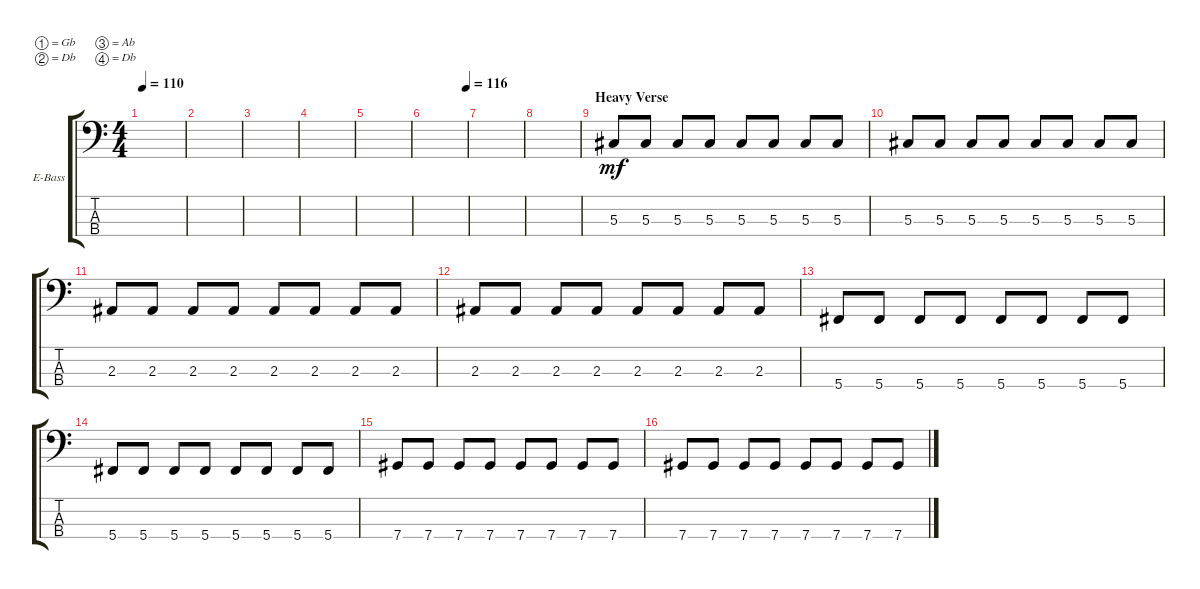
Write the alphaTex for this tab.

\defaultSystemsLayout 4
\bracketExtendMode groupsimilarinstruments
\firstSystemTrackNameOrientation horizontal
\otherSystemsTrackNameOrientation horizontal
\track ("Electric Bass" "E-Bass") {instrument electricbassfinger}
\staff {score tabs}
\tuning (Gb2 Db2 Ab1 Db1)
\ts (4 4)
\tempo 110
\clef f4
\ks c
|
|
|
|
|
\tempo (116 1)
|
|
|
\section ("" "Heavy Verse")
5.3.8{dy mf} 5.3.8 5.3.8 5.3.8 5.3.8 5.3.8 5.3.8 5.3.8 |
5.3.8 5.3.8 5.3.8 5.3.8 5.3.8 5.3.8 5.3.8 5.3.8 |
2.3.8 2.3.8 2.3.8 2.3.8 2.3.8 2.3.8 2.3.8 2.3.8 |
2.3.8 2.3.8 2.3.8 2.3.8 2.3.8 2.3.8 2.3.8 2.3.8 |
5.4.8 5.4.8 5.4.8 5.4.8 5.4.8 5.4.8 5.4.8 5.4.8 |
5.4.8 5.4.8 5.4.8 5.4.8 5.4.8 5.4.8 5.4.8 5.4.8 |
7.4.8 7.4.8 7.4.8 7.4.8 7.4.8 7.4.8 7.4.8 7.4.8 |
7.4.8 7.4.8 7.4.8 7.4.8 7.4.8 7.4.8 7.4.8 7.4.8
